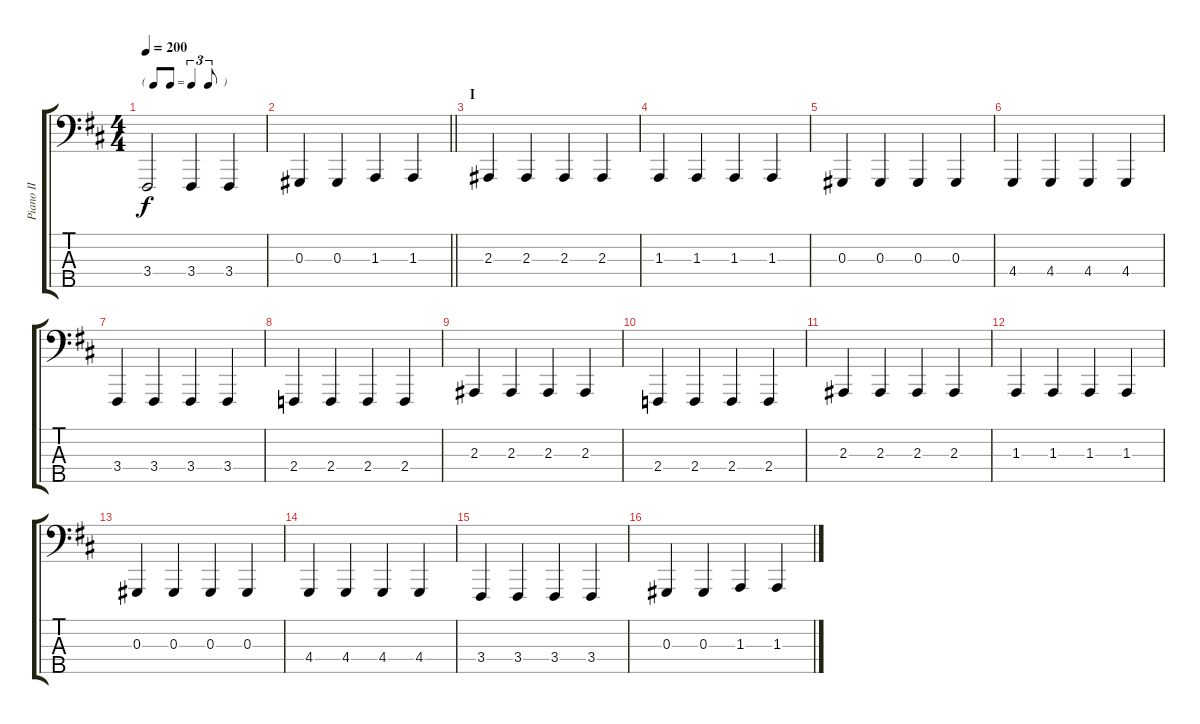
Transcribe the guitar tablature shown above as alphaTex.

\track ("Piano II" "Piano II") {instrument brightacousticpiano}
\staff {score tabs}
\tuning (Gb2 Db2 Ab1 Eb1 Bb0) {hide}
\ts (4 4)
\tf triplet8th
\tempo 200
\clef f4
\ks d
3.4.2{dy f} 3.4.4 3.4.4 |
\barLineRight lightlight
0.3.4 0.3.4 1.3.4 1.3.4 |
\section ("" "I")
2.3.4 2.3.4 2.3.4 2.3.4 |
1.3.4 1.3.4 1.3.4 1.3.4 |
0.3.4 0.3.4 0.3.4 0.3.4 |
4.4.4 4.4.4 4.4.4 4.4.4 |
3.4.4 3.4.4 3.4.4 3.4.4 |
2.4.4 2.4.4 2.4.4 2.4.4 |
2.3.4 2.3.4 2.3.4 2.3.4 |
2.4.4 2.4.4 2.4.4 2.4.4 |
2.3.4 2.3.4 2.3.4 2.3.4 |
1.3.4 1.3.4 1.3.4 1.3.4 |
0.3.4 0.3.4 0.3.4 0.3.4 |
4.4.4 4.4.4 4.4.4 4.4.4 |
3.4.4 3.4.4 3.4.4 3.4.4 |
0.3.4 0.3.4 1.3.4 1.3.4
